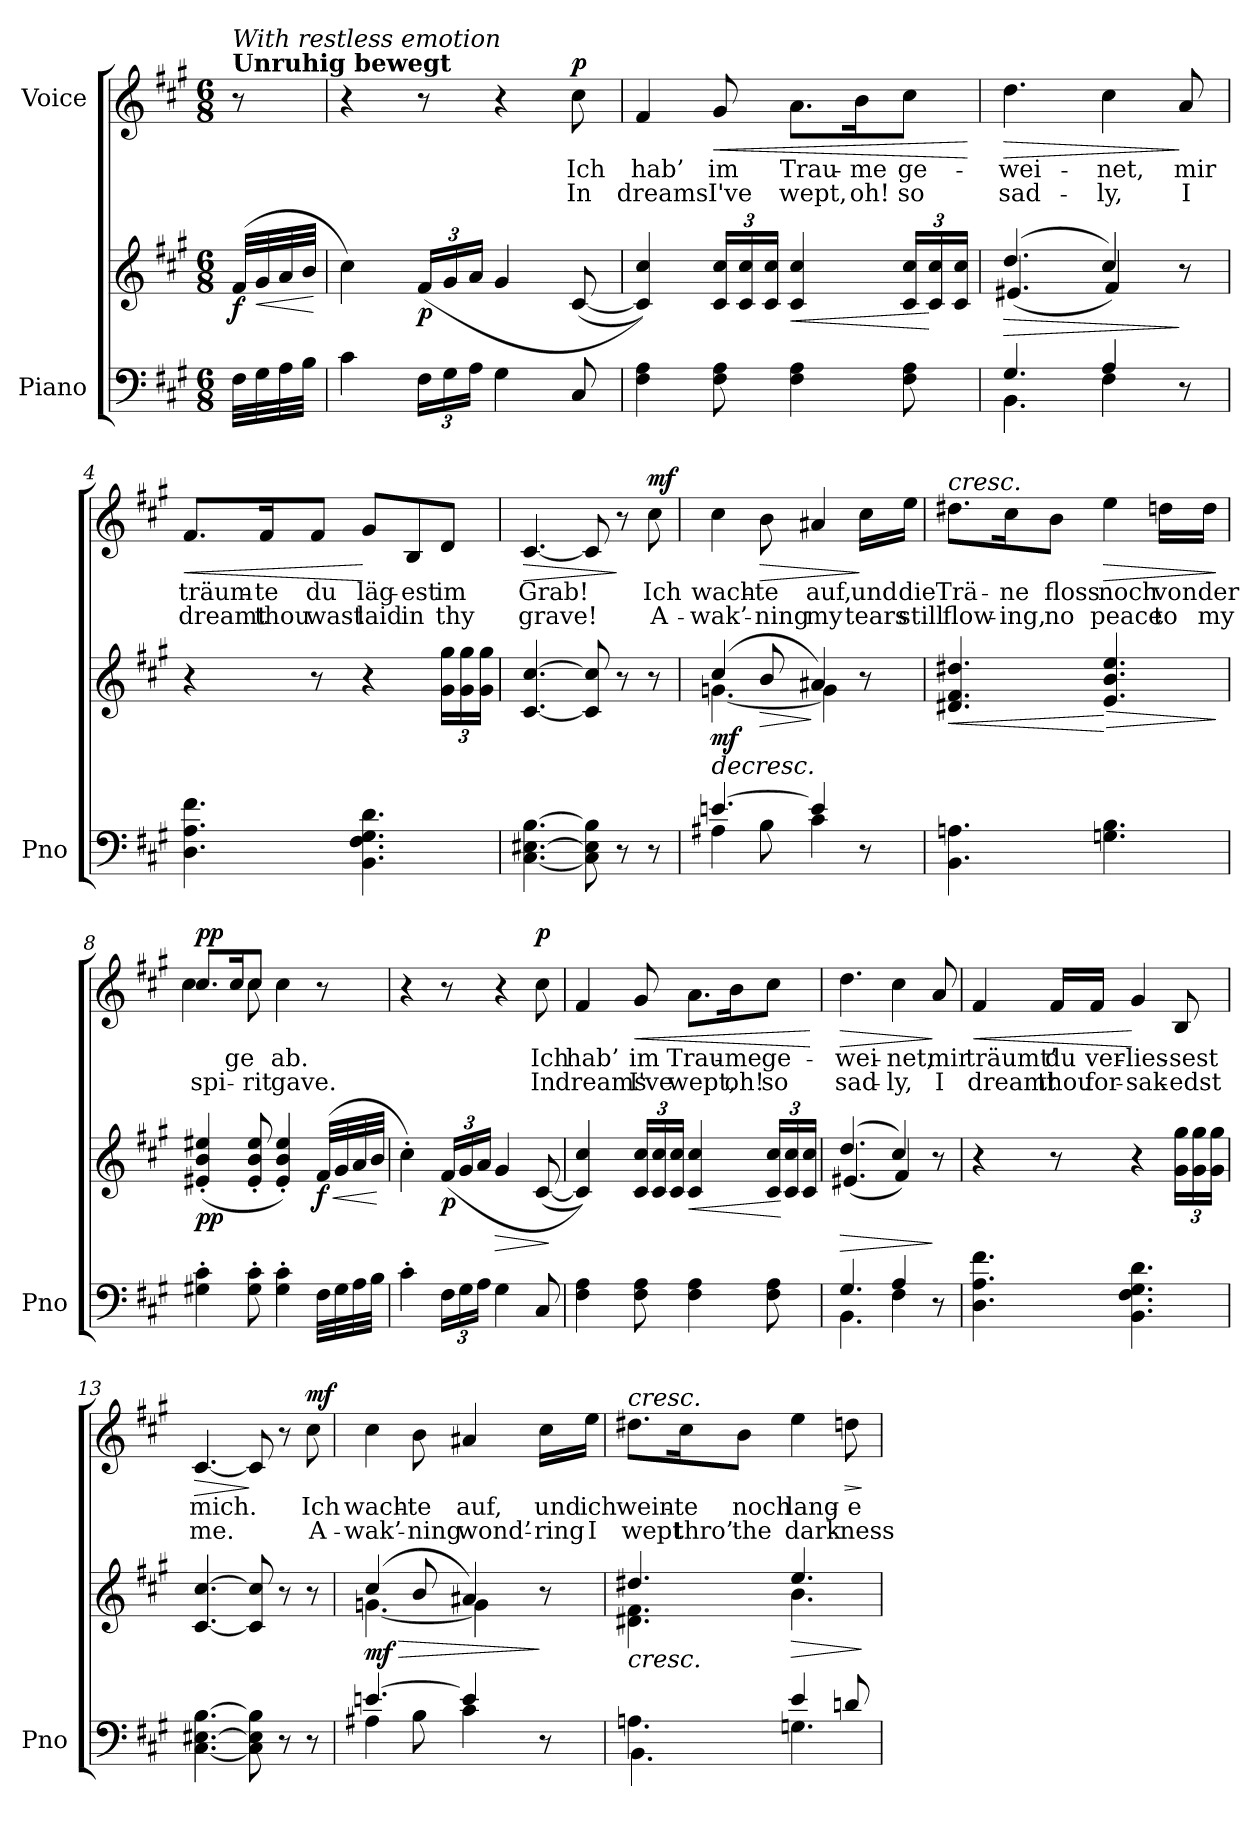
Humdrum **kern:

**kern	**kern	**dynam	**kern	**text	**text	**dynam
*part2	*part2	*part2	*part1	*part1	*part1	*part1
*staff3	*staff2	*staff2/3	*staff1	*staff1	*staff1	*staff1
*I"Piano	*	*	*I"Voice	*	*	*
*I'Pno	*	*	*	*	*	*
*clefF4	*clefG2	*	*clefG2	*	*	*
*k[f#c#g#]	*k[f#c#g#]	*	*k[f#c#g#]	*	*	*
*M6/8	*M6/8	*	*M6/8	*	*	*
=	=	=	=	=	=	=
!	!	!	!LO:TX:a:B:t=Unruhig bewegt	!	!	!
!	!	!	!LO:TX:i:t=With restless emotion	!	!	!
!	!	!LO:DY:b	!	!	!	!
32F#\LLL	(>32f#/LLL	f	8r	.	.	.
!	!	!LO:HP:b	!	!	!	!
32G#\	32g#/	<	.	.	.	.
32A\	32a/	.	.	.	.	.
32B\JJJ	32b/JJJ	.	.	.	.	.
.	.	[	.	.	.	.
=1	=1	=1	=1	=1	=1	=1
4c#\	4cc#\)	.	4r	.	.	.
!	!	!LO:DY:b	!	!	!	!
24F#\LL	(>24f#/LL	p	8r	.	.	.
24G#\	24g#/	.	.	.	.	.
24A\JJ	24a/JJ	.	.	.	.	.
4G#\	4g#/	.	4r	.	.	.
!	!	!	!	!	!	!LO:DY:a
8C#/	([8c#/	.	8cc#\	Ich	In	p
=2	=2	=2	=2	=2	=2	=2
4F#\ 4A\	4c#/] 4cc#/))	.	4f#/	hab’	dreams	.
!	!	!	!	!	!	!LO:HP:b
8F#\ 8A\	24c#/ 24cc#/LL	.	8g#/	im	I've	<
.	24c#/ 24cc#/	.	.	.	.	.
.	24c#/ 24cc#/JJ	.	.	.	.	.
!	!	!LO:HP:b	!	!	!	!
4F#\ 4A\	4c#/ 4cc#/	<	8.a\L	Trau-	wept,	.
.	.	.	16b\K	-me	oh!	.
8F#\ 8A\	24c#/ 24cc#/LL	.	8cc#\J	ge-	so	.
.	24c#/ 24cc#/	[	.	.	.	.
.	24c#/ 24cc#/JJ	.	.	.	.	.
.	.	.	.	.	.	[
=3	=3	=3	=3	=3	=3	=3
*^	*	*	*	*	*	*
!	!	!	!LO:HP:b	!	!	!	!LO:HP:b
*	*	*^	*	*	*	*	*
4.G#/	4.BB\	(4.dd/	(<4.e#X/	>	4.dd\	-wei-	sad-	>
4A/	4F#\	4cc#/)	4f#/)	.	4cc#\	-net,	-ly,	.
8r	8ryy	8r	8ryy	]	8a/	mir	I	]
=4	=4	=4	=4	=4	=4	=4	=4	=4
!	!	!	!	!	!	!	!	!LO:HP:b
*v	*v	*	*	*	*	*	*	*
*	*v	*v	*	*	*	*	*
4.D\ 4.A\ 4.f#\	4r	.	8.f#/L	träum-	dreamt	<
.	.	.	16f#/K	-te	thou	.
.	8r	.	8f#/J	du	wast	.
4.BB\ 4.F#\ 4.G#\ 4.d\	4r	.	8g#/L	läg-	laid	[
.	.	.	8B/	-est	in	.
.	24g#\ 24gg#\LL	.	8d/J	im	thy	.
.	24g#\ 24gg#\	.	.	.	.	.
.	24g#\ 24gg#\JJ	.	.	.	.	.
=5	=5	=5	=5	=5	=5	=5
!	!	!	!	!	!	!LO:HP:b
[4.C#\ [4.E#X\ [4.B\	[4.c#/ [4.cc#/	.	[4.c#/	Grab!	grave!	>
8C#\] 8E#\] 8B\]	8c#/] 8cc#/]	.	8c#/]	.	.	.
8r	8r	.	8r	.	.	]
!	!	!	!	!	!	!LO:DY:a
8r	8r	.	8cc#\	Ich	A-	mf
=6	=6	=6	=6	=6	=6	=6
*^	*	*	*	*	*	*
!	!	!	!LO:HP:b	!	!	!	!
*	*	*^	*	*	*	*	*
!	!	!	!	!LO:DY:n=1:b	!	!	!	!
[4.en/	4A#X\	(4cc#/	[4.gn\	> mf	4cc#\	wach-	-wak’-	.
!	!	!	!	!LO:HP:b	!	!	!	!LO:HP:b
.	8B\	8b/	.	>	8b\	-te	-ning	>
4e/]	4c#\	4a#X/)	4g\]	]	4a#X/	auf,	my	.
8r	8ryy	8r	8ryy	]	16cc#\LL	und	tears	]
.	.	.	.	.	16ee\JJ	die	still	.
*v	*v	*	*	*	*	*	*	*
*	*v	*v	*	*	*	*	*
=7	=7	=7	=7	=7	=7	=7
!	!	!	!LO:TX:a:i:t=cresc.	!	!	!
!	!	!LO:HP:b	!	!	!	!
4.BB\ 4.An\	4.d#X/ 4.f#/ 4.dd#X/	<	8.dd#X\L	Trä-	flow-	.
.	.	.	16cc#\K	-ne	-ing,	.
.	.	.	8b\J	floss	no	.
!	!	!LO:HP:n=1:b	!	!	!	!LO:HP:b
4.Gn\ 4.B\	4.e/ 4.b/ 4.ee/	[ >	4ee\	noch	peace	>
.	.	.	16ddn\LL	von	to	.
.	.	.	16dd\JJ	der	my	.
.	.	]	.	.	.	]
=8	=8	=8	=8	=8	=8	=8
*	*	*	*^	*	*	*
!	!	!LO:DY:b	!	!	!	!	!LO:DY:a
4G#X\' 4c#\'	(>4e#X/'> 4b/'> 4ee#X/'>	pp	8.cc#/L	4cc#\	.	spi-	pp
.	.	.	16cc#/K	.	-ge	.	.
8G#\' 8c#\'	8e#/'> 8b/'> 8ee#/'>	.	8cc#/J	8cc#\	.	-rit	.
4G#\' 4c#\'	4e#/'> 4b/'> 4ee#/'>)	.	4cc#\	4ryy	-ab.	gave.	.
!	!	!LO:HP:b	!	!	!	!	!
!	!	!LO:DY:n=1:b	!	!	!	!	!
32F#\LLL	(>32f#/LLL	< f	8r	8ryy	.	.	.
32G#\	32g#/	.	.	.	.	.	.
32A\	32a/	.	.	.	.	.	.
32B\JJJ	32b/JJJ	.	.	.	.	.	.
*	*	*	*v	*v	*	*	*
.	.	[	.	.	.	.
=9	=9	=9	=9	=9	=9	=9
4c#'\	4cc#'\)	.	4r	.	.	.
!	!	!LO:DY:b	!	!	!	!
24F#\LL	(>24f#/LL	p	8r	.	.	.
24G#\	24g#/	.	.	.	.	.
24A\JJ	24a/JJ	.	.	.	.	.
!	!	!LO:HP:b	!	!	!	!
4G#\	4g#/	>	4r	.	.	.
!	!	!	!	!	!	!LO:DY:a
8C#/	([8c#/	.	8cc#\	Ich	In	p
.	.	]	.	.	.	.
=10	=10	=10	=10	=10	=10	=10
4F#\ 4A\	4c#/] 4cc#/))	.	4f#/	hab’	dreams	.
!	!	!	!	!	!	!LO:HP:b
8F#\ 8A\	24c#/ 24cc#/LL	.	8g#/	im	I've	<
.	24c#/ 24cc#/	.	.	.	.	.
.	24c#/ 24cc#/JJ	.	.	.	.	.
!	!	!LO:HP:b	!	!	!	!
4F#\ 4A\	4c#/ 4cc#/	<	8.a\L	Trau-	wept,	.
.	.	.	16b\K	-me	oh!	.
8F#\ 8A\	24c#/ 24cc#/LL	.	8cc#\J	ge-	so	.
.	24c#/ 24cc#/	[	.	.	.	.
.	24c#/ 24cc#/JJ	.	.	.	.	.
.	.	.	.	.	.	[
=11	=11	=11	=11	=11	=11	=11
*^	*	*	*	*	*	*
!	!	!	!LO:HP:b	!	!	!	!LO:HP:b
*	*	*^	*	*	*	*	*
4.G#/	4.BB\	(4.dd/	(<4.e#X/	>	4.dd\	-wei-	sad-	>
4A/	4F#\	4cc#/)	4f#/)	.	4cc#\	-net,	-ly,	.
8r	8ryy	8r	8ryy	]	8a/	mir	I	]
=12	=12	=12	=12	=12	=12	=12	=12	=12
!	!	!	!	!	!	!	!	!LO:HP:b
*v	*v	*	*	*	*	*	*	*
*	*v	*v	*	*	*	*	*
4.D\ 4.A\ 4.f#\	4r	.	4f#/	träumt’	dreamt	<
.	8r	.	16f#/LL	du	thou	.
.	.	.	16f#/JJ	ver-	for-	.
4.BB\ 4.F#\ 4.G#\ 4.d\	4r	.	4g#/	-lies-	-sak-	[
.	24g#\ 24gg#\LL	.	8B/	-sest	-edst	.
.	24g#\ 24gg#\	.	.	.	.	.
.	24g#\ 24gg#\JJ	.	.	.	.	.
=13	=13	=13	=13	=13	=13	=13
!	!	!	!	!	!	!LO:HP:b
[4.C#\ [4.E#X\ [4.B\	[4.c#/ [4.cc#/	.	[4.c#/	mich.	me.	>
8C#\] 8E#\] 8B\]	8c#/] 8cc#/]	.	8c#/]	.	.	]
8r	8r	.	8r	.	.	.
!	!	!	!	!	!	!LO:DY:a
8r	8r	.	8cc#\	Ich	A-	mf
=14	=14	=14	=14	=14	=14	=14
*^	*	*	*	*	*	*
!	!	!	!LO:HP:b	!	!	!	!
*	*	*^	*	*	*	*	*
!	!	!	!	!LO:DY:n=1:b	!	!	!	!
[4.en/	4A#X\	(4cc#/	[4.gn\	> mf	4cc#\	wach-	-wak’-	.
.	8B\	8b/	.	.	8b\	-te	-ning	.
4e/]	4c#\	4a#X/)	4g\]	.	4a#X/	auf,	wond’-	.
8r	8ryy	8r	8ryy	]	16cc#\LL	und	-ring	.
.	.	.	.	.	16ee\JJ	ich	I	.
=15	=15	=15	=15	=15	=15	=15	=15	=15
!	!	!	!	!	!LO:TX:a:i:t=cresc.	!	!	!
!	!	!	!	!LO:HP:b	!	!	!	!
4.An\	4.BB\	4.dd#X/	4.d#X\ 4.f#\	<	8.dd#X\L	wein-	wept	.
.	.	.	.	.	16cc#\K	-te	thro’	.
.	.	.	.	.	8b\J	noch	the	.
!	!	!	!	!LO:HP:b	!	!	!	!
4e/	4.Gn\	4.ee/	4.b\	>	4ee\	lang-	dark-	.
!	!	!	!	!	!	!	!	!LO:HP:b
8dn/	.	.	.	.	8ddn\	-e	-ness	>
*v	*v	*	*	*	*	*	*	*
*	*v	*v	*	*	*	*	*
.	.	[ ]	.	.	.	]
=	=	=	=	=	=	=
*-	*-	*-	*-	*-	*-	*-
